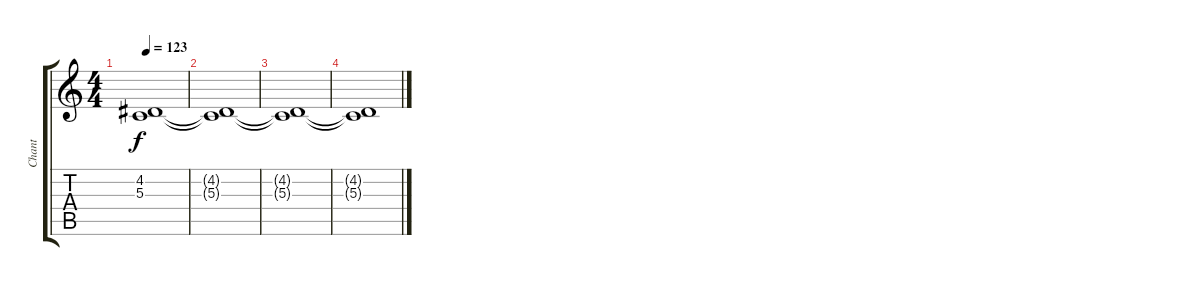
\track ("Chant" "Chant") {instrument violin}
\staff {score tabs}
\tuning (E4 B3 G3 D3 A2 E2) {hide}
\ts (4 4)
\tempo 123
\clef g2
\ks c
(4.2 5.3).1{dy f volume 1} |
(4.2{t} 5.3{t}).1 |
(4.2{t} 5.3{t}).1 |
(4.2{t} 5.3{t}).1
